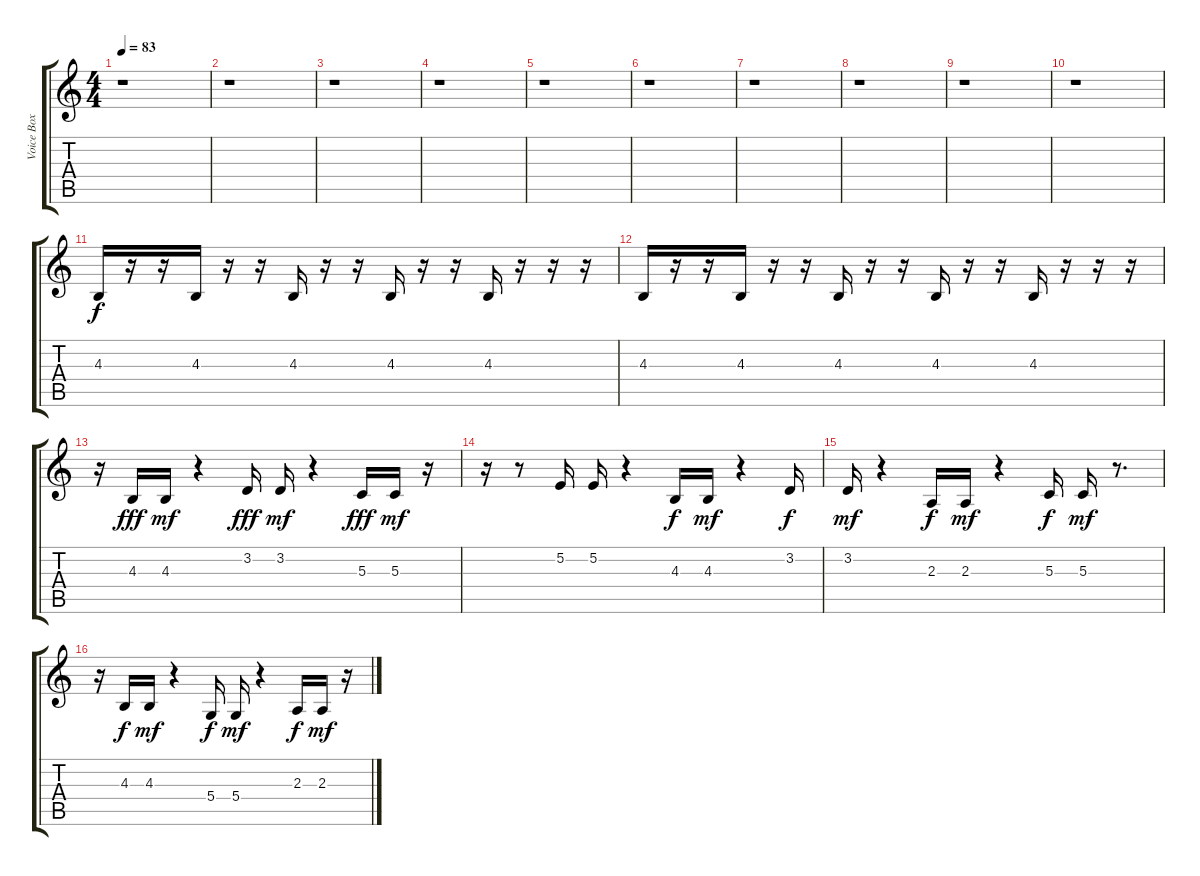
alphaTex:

\track ("Voice Box FX" "Voice Box ") {instrument bagpipe}
\staff {score tabs}
\tuning (E4 B3 G3 D3 A2 D2) {hide}
\ts (4 4)
\tempo 83
\clef g2
\ks c
r.1{dy f instrument bagpipe} |
r.1 |
r.1 |
r.1 |
r.1 |
r.1 |
r.1 |
r.1 |
r.1 |
r.1 |
4.3.16{volume 3} r.16 r.16 4.3.16 r.16 r.16 4.3.16 r.16 r.16 4.3.16 r.16 r.16 4.3.16 r.16 r.16 r.16 |
4.3.16{volume 3} r.16 r.16 4.3.16 r.16 r.16 4.3.16 r.16 r.16 4.3.16 r.16 r.16 4.3.16 r.16 r.16 r.16 |
r.16 4.3.16{dy fff volume 4} 4.3.16{dy mf} r.4 3.2.16{dy fff} 3.2.16{dy mf} r.4 5.3.16{dy fff} 5.3.16{dy mf} r.16 |
r.16 r.8 5.2.16 5.2.16 r.4 4.3.16{dy f} 4.3.16{dy mf} r.4 3.2.16{dy f} |
3.2.16{dy mf} r.4 2.3.16{dy f instrument sitar} 2.3.16{dy mf} r.4 5.3.16{dy f instrument bagpipe} 5.3.16{dy mf} r.8{d} |
r.16 4.3.16{dy f} 4.3.16{dy mf} r.4 5.4.16{dy f instrument sitar} 5.4.16{dy mf} r.4 2.3.16{dy f} 2.3.16{dy mf} r.16
